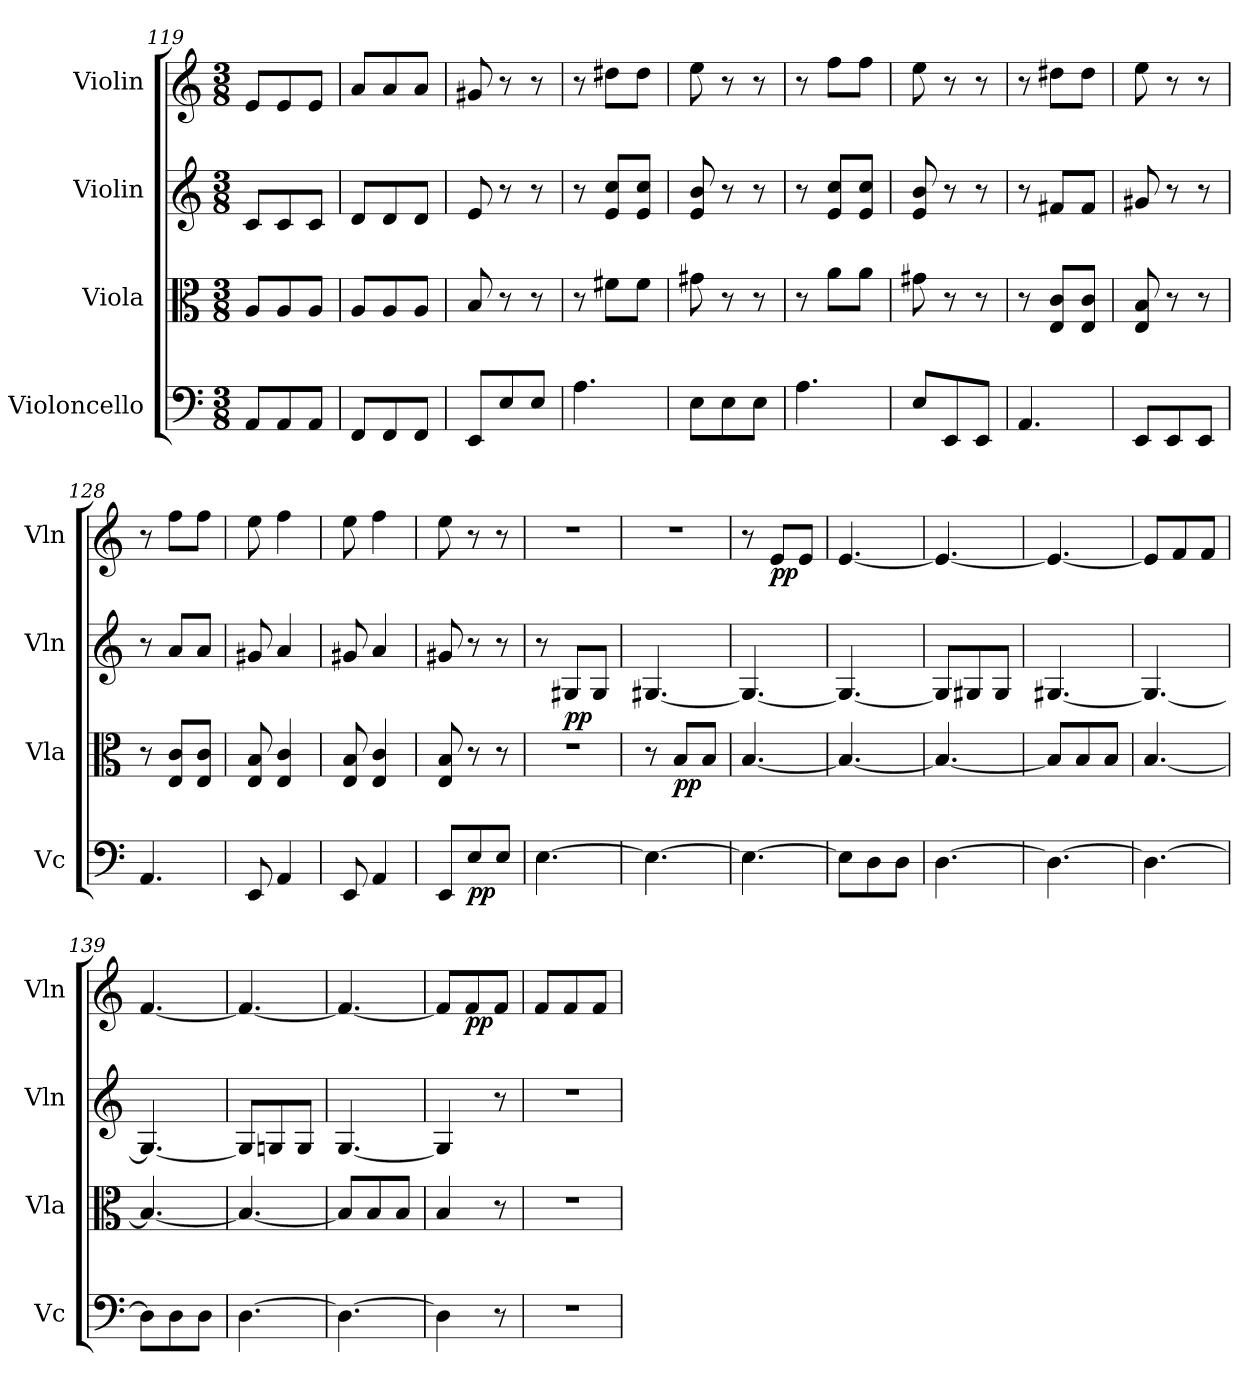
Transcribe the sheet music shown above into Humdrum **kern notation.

**kern	**dynam	**kern	**dynam	**kern	**dynam	**kern	**dynam
*part4	*part4	*part3	*part3	*part2	*part2	*part1	*part1
*staff4	*staff4	*staff3	*staff3	*staff2	*staff2	*staff1	*staff1
*I"Violoncello	*	*I"Viola	*	*I"Violin	*	*I"Violin	*
*I'Vc	*	*I'Vla	*	*I'Vln	*	*I'Vln	*
*clefF4	*	*clefC3	*	*clefG2	*	*clefG2	*
*k[]	*	*k[]	*	*k[]	*	*k[]	*
*C:	*	*C:	*	*C:	*	*C:	*
*M3/8	*	*M3/8	*	*M3/8	*	*M3/8	*
=119	=119	=119	=119	=119	=119	=119	=119
8AA/L	.	8A/L	.	8c/L	.	8e/L	.
8AA/	.	8A/	.	8c/	.	8e/	.
8AA/J	.	8A/J	.	8c/J	.	8e/J	.
=120	=120	=120	=120	=120	=120	=120	=120
8FF/L	.	8A/L	.	8d/L	.	8a/L	.
8FF/	.	8A/	.	8d/	.	8a/	.
8FF/J	.	8A/J	.	8d/J	.	8a/J	.
=121	=121	=121	=121	=121	=121	=121	=121
8EE/L	.	8B/	.	8e/	.	8g#X/	.
8E/	.	8r	.	8r	.	8r	.
8E/J	.	8r	.	8r	.	8r	.
=122	=122	=122	=122	=122	=122	=122	=122
4.A\	.	8r	.	8r	.	8r	.
.	.	8f#X\L	.	8e/ 8cc/L	.	8dd#X\L	.
.	.	8f#\J	.	8e/ 8cc/J	.	8dd#\J	.
=123	=123	=123	=123	=123	=123	=123	=123
8E\L	.	8g#X\	.	8e/ 8b/	.	8ee\	.
8E\	.	8r	.	8r	.	8r	.
8E\J	.	8r	.	8r	.	8r	.
=124	=124	=124	=124	=124	=124	=124	=124
4.A\	.	8r	.	8r	.	8r	.
.	.	8a\L	.	8e/ 8cc/L	.	8ff\L	.
.	.	8a\J	.	8e/ 8cc/J	.	8ff\J	.
=125	=125	=125	=125	=125	=125	=125	=125
8E/L	.	8g#X\	.	8e/ 8b/	.	8ee\	.
8EE/	.	8r	.	8r	.	8r	.
8EE/J	.	8r	.	8r	.	8r	.
=126	=126	=126	=126	=126	=126	=126	=126
4.AA/	.	8r	.	8r	.	8r	.
.	.	8E/ 8c/L	.	8f#X/L	.	8dd#X\L	.
.	.	8E/ 8c/J	.	8f#/J	.	8dd#\J	.
=127	=127	=127	=127	=127	=127	=127	=127
8EE/L	.	8E/ 8B/	.	8g#X/	.	8ee\	.
8EE/	.	8r	.	8r	.	8r	.
8EE/J	.	8r	.	8r	.	8r	.
=128	=128	=128	=128	=128	=128	=128	=128
4.AA/	.	8r	.	8r	.	8r	.
.	.	8E/ 8c/L	.	8a/L	.	8ff\L	.
.	.	8E/ 8c/J	.	8a/J	.	8ff\J	.
=129	=129	=129	=129	=129	=129	=129	=129
8EE/	.	8E/ 8B/	.	8g#X/	.	8ee\	.
4AA/	.	4E/ 4c/	.	4a/	.	4ff\	.
=130	=130	=130	=130	=130	=130	=130	=130
8EE/	.	8E/ 8B/	.	8g#X/	.	8ee\	.
4AA/	.	4E/ 4c/	.	4a/	.	4ff\	.
=131	=131	=131	=131	=131	=131	=131	=131
8EE/L	.	8E/ 8B/	.	8g#X/	.	8ee\	.
8E/	pp	8r	.	8r	.	8r	.
8E/J	.	8r	.	8r	.	8r	.
=132	=132	=132	=132	=132	=132	=132	=132
[4.E\	.	4.r	.	8r	.	4.r	.
.	.	.	.	8G#X/L	pp	.	.
.	.	.	.	8G#/J	.	.	.
=133	=133	=133	=133	=133	=133	=133	=133
4.E\_	.	8r	.	[4.G#X/	.	4.r	.
.	.	8B/L	pp	.	.	.	.
.	.	8B/J	.	.	.	.	.
=134	=134	=134	=134	=134	=134	=134	=134
4.E\_	.	[4.B/	.	4.G#/_	.	8r	.
.	.	.	.	.	.	8e/L	pp
.	.	.	.	.	.	8e/J	.
=135	=135	=135	=135	=135	=135	=135	=135
8E\L]	.	4.B/_	.	4.G#/_	.	[4.e/	.
8D\	.	.	.	.	.	.	.
8D\J	.	.	.	.	.	.	.
=136	=136	=136	=136	=136	=136	=136	=136
[4.D\	.	4.B/_	.	8G#/L]	.	4.e/_	.
.	.	.	.	8G#X/	.	.	.
.	.	.	.	8G#/J	.	.	.
=137	=137	=137	=137	=137	=137	=137	=137
4.D\_	.	8B/L]	.	[4.G#X/	.	4.e/_	.
.	.	8B/	.	.	.	.	.
.	.	8B/J	.	.	.	.	.
=138	=138	=138	=138	=138	=138	=138	=138
4.D\_	.	[4.B/	.	4.G#/_	.	8e/L]	.
.	.	.	.	.	.	8f/	.
.	.	.	.	.	.	8f/J	.
=139	=139	=139	=139	=139	=139	=139	=139
8D\L]	.	4.B/_	.	4.G#/_	.	[4.f/	.
8D\	.	.	.	.	.	.	.
8D\J	.	.	.	.	.	.	.
=140	=140	=140	=140	=140	=140	=140	=140
[4.D\	.	4.B/_	.	8G#/L]	.	4.f/_	.
.	.	.	.	8Gn/	.	.	.
.	.	.	.	8G/J	.	.	.
=141	=141	=141	=141	=141	=141	=141	=141
4.D\_	.	8B/L]	.	[4.G/	.	4.f/_	.
.	.	8B/	.	.	.	.	.
.	.	8B/J	.	.	.	.	.
=142	=142	=142	=142	=142	=142	=142	=142
4D\]	.	4B/	.	4G/]	.	8f/L]	.
.	.	.	.	.	.	8f/	pp
8r	.	8r	.	8r	.	8f/J	.
=143	=143	=143	=143	=143	=143	=143	=143
4.r	.	4.r	.	4.r	.	8f/L	.
.	.	.	.	.	.	8f/	.
.	.	.	.	.	.	8f/J	.
=	=	=	=	=	=	=	=
*-	*-	*-	*-	*-	*-	*-	*-
